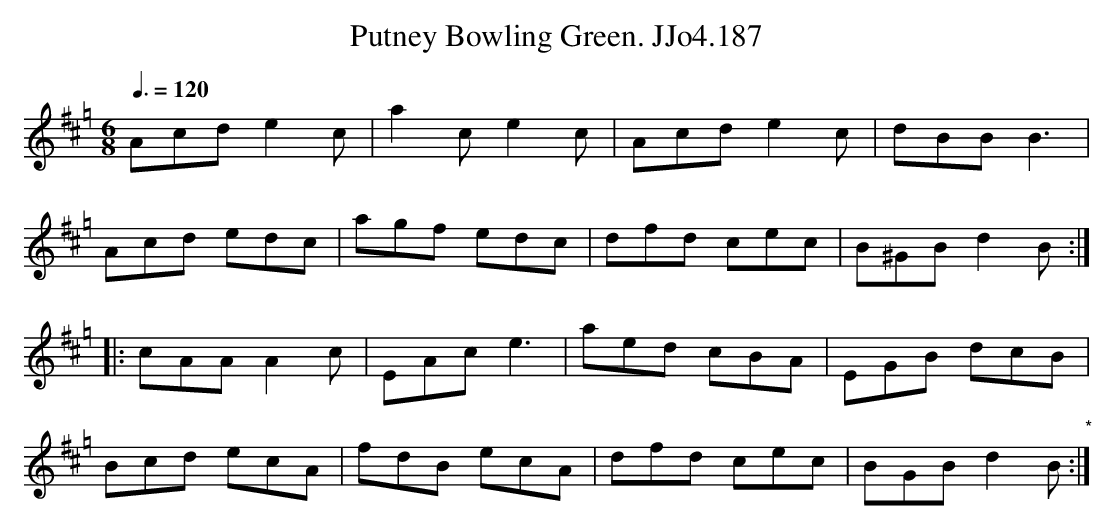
X:1
T:Putney Bowling Green. JJo4.187
M:6/8
L:1/8
Q:3/8=120
K:Hp
Acd e2c|a2c e2c|Acd e2c|dBB B3|
Acd edc|agf edc|dfd cec|B^GB d2B :|
|: cAA A2c|EAc e3|aed cBA|EGB dcB|
Bcd ecA|fdB ecA|dfd cec|BGB d2B "*":|
